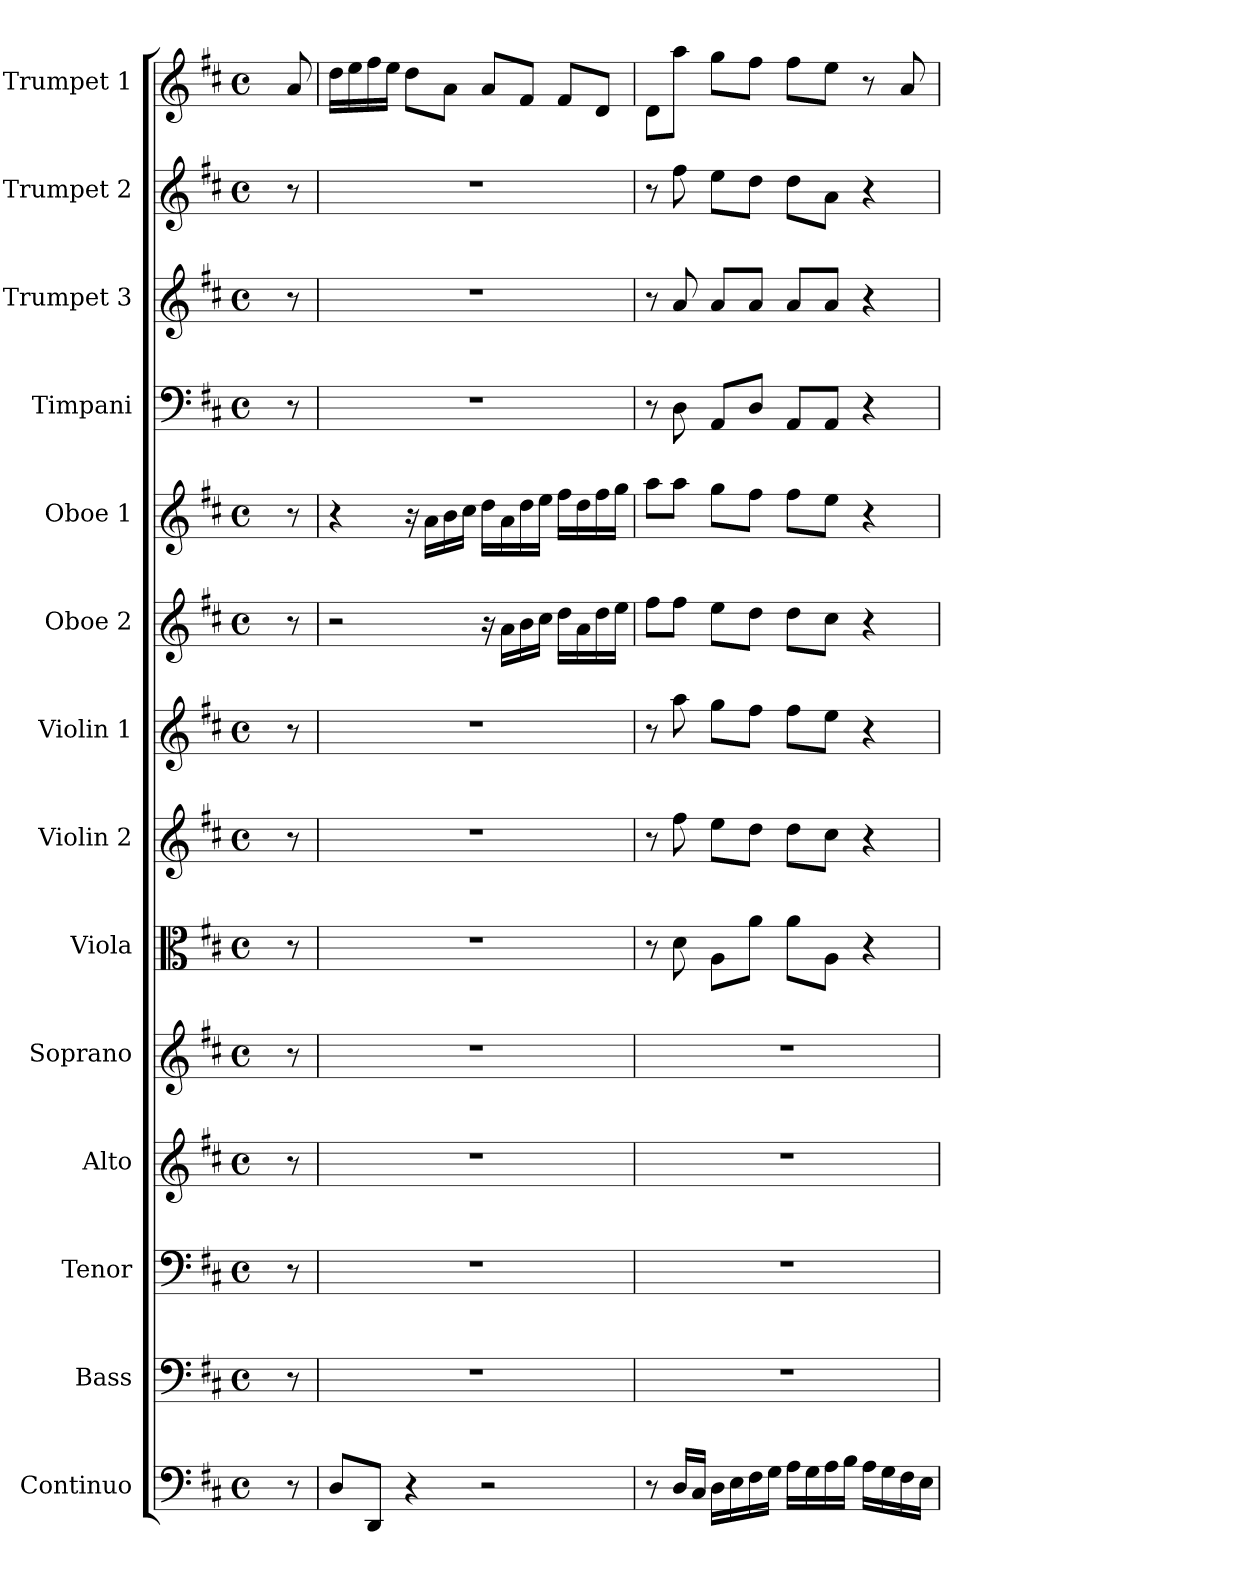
**kern	**kern	**kern	**kern	**kern	**kern	**kern	**kern	**kern	**kern	**kern	**kern	**kern	**kern
*part14	*part13	*part12	*part11	*part10	*part9	*part8	*part7	*part6	*part5	*part4	*part3	*part2	*part1
*staff14	*staff13	*staff12	*staff11	*staff10	*staff9	*staff8	*staff7	*staff6	*staff5	*staff4	*staff3	*staff2	*staff1
*I"Continuo	*I"Bass	*I"Tenor	*I"Alto	*I"Soprano	*I"Viola	*I"Violin 2	*I"Violin 1	*I"Oboe 2	*I"Oboe 1	*I"Timpani	*I"Trumpet 3	*I"Trumpet 2	*I"Trumpet 1
*I'Cont	*I'B.	*I'T.	*I'A.	*I'S.	*I'Vla	*I'Vn 2	*I'Vn 1	*I'Ob 2	*I'Ob 1	*I'Timp	*I'Tr 3	*I'Tr 2	*I'Tr 1
*clefF4	*clefF4	*clefF4	*clefG2	*clefG2	*clefC3	*clefG2	*clefG2	*clefG2	*clefG2	*clefF4	*clefG2	*clefG2	*clefG2
*k[f#c#]	*k[f#c#]	*k[f#c#]	*k[f#c#]	*k[f#c#]	*k[f#c#]	*k[f#c#]	*k[f#c#]	*k[f#c#]	*k[f#c#]	*k[f#c#]	*k[f#c#]	*k[f#c#]	*k[f#c#]
*D:	*D:	*D:	*D:	*D:	*D:	*D:	*D:	*D:	*D:	*D:	*D:	*D:	*D:
*M4/4	*M4/4	*M4/4	*M4/4	*M4/4	*M4/4	*M4/4	*M4/4	*M4/4	*M4/4	*M4/4	*M4/4	*M4/4	*M4/4
*met(c)	*met(c)	*met(c)	*met(c)	*met(c)	*met(c)	*met(c)	*met(c)	*met(c)	*met(c)	*met(c)	*met(c)	*met(c)	*met(c)
*MM72	*MM72	*MM72	*MM72	*MM72	*MM72	*MM72	*MM72	*MM72	*MM72	*MM72	*MM72	*MM72	*MM72
=	=	=	=	=	=	=	=	=	=	=	=	=	=
8ryy	8ryy	8ryy	8ryy	8ryy	8ryy	8ryy	8ryy	8ryy	8ryy	8ryy	8ryy	8ryy	8ryy
8r	8r	8r	8r	8r	8r	8r	8r	8r	8r	8r	8r	8r	8a/
=1	=1	=1	=1	=1	=1	=1	=1	=1	=1	=1	=1	=1	=1
8D/L	1r	1r	1r	1r	1r	1r	1r	2r	4r	1r	1r	1r	16dd\LL
.	.	.	.	.	.	.	.	.	.	.	.	.	16ee\
8DD/J	.	.	.	.	.	.	.	.	.	.	.	.	16ff#\
.	.	.	.	.	.	.	.	.	.	.	.	.	16ee\JJ
4r	.	.	.	.	.	.	.	.	16r	.	.	.	8dd\L
.	.	.	.	.	.	.	.	.	16a\LL	.	.	.	.
.	.	.	.	.	.	.	.	.	16b\	.	.	.	8a\J
.	.	.	.	.	.	.	.	.	16cc#\JJ	.	.	.	.
2r	.	.	.	.	.	.	.	16r	16dd\LL	.	.	.	8a/L
.	.	.	.	.	.	.	.	16a\LL	16a\	.	.	.	.
.	.	.	.	.	.	.	.	16b\	16dd\	.	.	.	8f#/J
.	.	.	.	.	.	.	.	16cc#\JJ	16ee\JJ	.	.	.	.
.	.	.	.	.	.	.	.	16dd\LL	16ff#\LL	.	.	.	8f#/L
.	.	.	.	.	.	.	.	16a\	16dd\	.	.	.	.
.	.	.	.	.	.	.	.	16dd\	16ff#\	.	.	.	8d/J
.	.	.	.	.	.	.	.	16ee\JJ	16gg\JJ	.	.	.	.
=2	=2	=2	=2	=2	=2	=2	=2	=2	=2	=2	=2	=2	=2
8r	1r	1r	1r	1r	8r	8r	8r	8ff#\L	8aa\L	8r	8r	8r	8d\L
16D/LL	.	.	.	.	8d\	8ff#\	8aa\	8ff#\J	8aa\J	8D\	8a/	8ff#\	8aa\J
16C#/JJ	.	.	.	.	.	.	.	.	.	.	.	.	.
16D\LL	.	.	.	.	8A\L	8ee\L	8gg\L	8ee\L	8gg\L	8AA/L	8a/L	8ee\L	8gg\L
16E\	.	.	.	.	.	.	.	.	.	.	.	.	.
16F#\	.	.	.	.	8a\J	8dd\J	8ff#\J	8dd\J	8ff#\J	8D/J	8a/J	8dd\J	8ff#\J
16G\JJ	.	.	.	.	.	.	.	.	.	.	.	.	.
16A\LL	.	.	.	.	8a\L	8dd\L	8ff#\L	8dd\L	8ff#\L	8AA/L	8a/L	8dd\L	8ff#\L
16G\	.	.	.	.	.	.	.	.	.	.	.	.	.
16A\	.	.	.	.	8A\J	8cc#\J	8ee\J	8cc#\J	8ee\J	8AA/J	8a/J	8a\J	8ee\J
16B\JJ	.	.	.	.	.	.	.	.	.	.	.	.	.
16A\LL	.	.	.	.	4r	4r	4r	4r	4r	4r	4r	4r	8r
16G\	.	.	.	.	.	.	.	.	.	.	.	.	.
16F#\	.	.	.	.	.	.	.	.	.	.	.	.	8a/
16E\JJ	.	.	.	.	.	.	.	.	.	.	.	.	.
=	=	=	=	=	=	=	=	=	=	=	=	=	=
*-	*-	*-	*-	*-	*-	*-	*-	*-	*-	*-	*-	*-	*-
